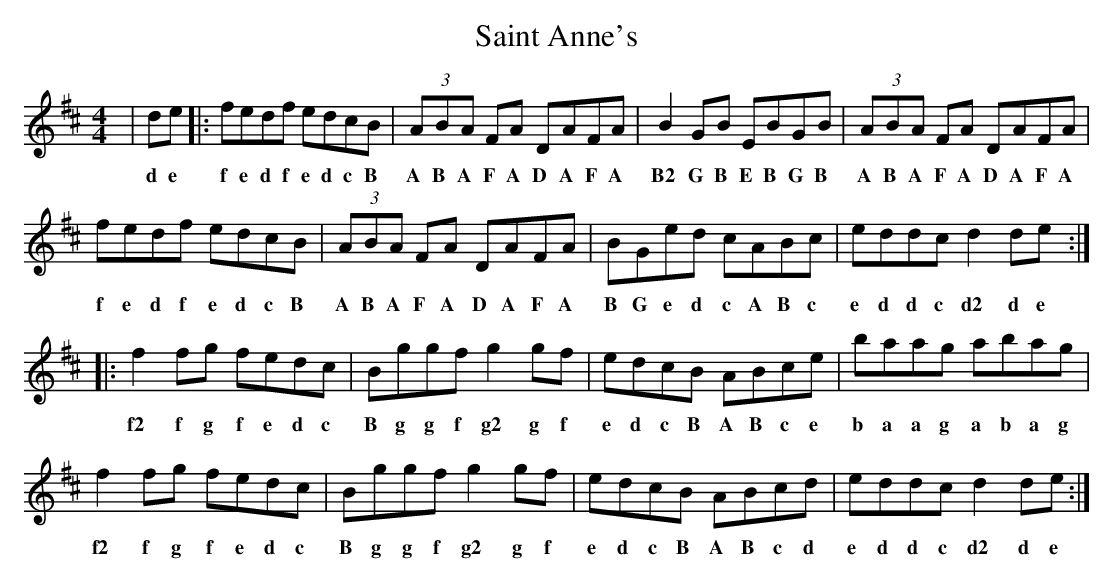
X:1
T: Saint Anne's
M: 4/4
L: 1/8
K: Dmaj
|de|:fedf edcB|(3ABA FA DAFA|B2GB EBGB|(3ABA FA DAFA|
w: d e f e d f e d c B A B A F A D A F A B2 G B E B G B A B A F A D A F A
fedf edcB|(3ABA FA DAFA|BGed cABc|eddc d2 de:|
w: f e d f e d c B A B A F A D A F A B G e d c A B c e d d c d2 d e
|:f2fg fedc|Bggf g2gf|edcB ABce|baag abag|
w: f2 f g f e d c B g g f g2 g f e d c B A B c e b a a g a b a g
f2fg fedc|Bggf g2gf|edcB ABcd|eddc d2 de:|
w: f2 f g f e d c B g g f g2 g f e d c B A B c d e d d c d2 d e
